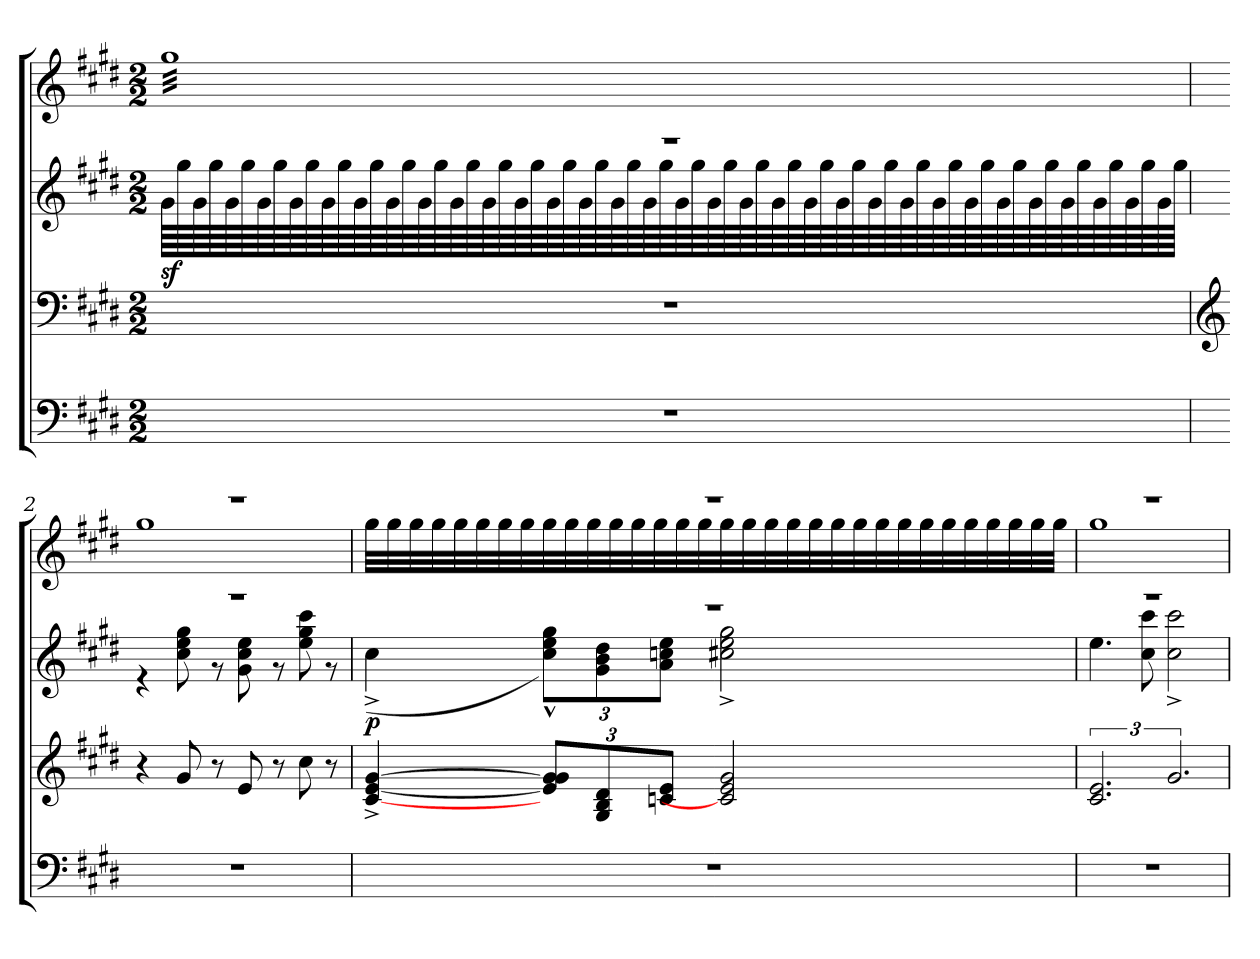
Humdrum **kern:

**kern	**kern	**kern	**dynam	**kern
*part3	*part2	*part2	*part2	*part1
*staff4	*staff3	*staff2	*staff2/3	*staff1
*clefF4	*clefF4	*clefG2	*	*clefG2
*k[f#c#g#d#]	*k[f#c#g#d#]	*k[f#c#g#d#]	*	*k[f#c#g#d#]
*M2/2	*M2/2	*M2/2	*	*M2/2
=1	=1	=1	=1	=1
*	*	*^	*	*
!	!	!	!	!LO:DY:a=2	!
*	*	*tremolo	*	*	*
*	*	*	*	*	*tremolo
1r	1r	1r	64g#LLLL	sf	32gg#LLL
.	.	.	64gg#	.	.
.	.	.	64g#	.	32gg#
.	.	.	64gg#	.	.
.	.	.	64g#	.	32gg#
.	.	.	64gg#	.	.
.	.	.	64g#	.	32gg#
.	.	.	64gg#	.	.
.	.	.	64g#	.	32gg#
.	.	.	64gg#	.	.
.	.	.	64g#	.	32gg#
.	.	.	64gg#	.	.
.	.	.	64g#	.	32gg#
.	.	.	64gg#	.	.
.	.	.	64g#	.	32gg#
.	.	.	64gg#	.	.
.	.	.	64g#	.	32gg#
.	.	.	64gg#	.	.
.	.	.	64g#	.	32gg#
.	.	.	64gg#	.	.
.	.	.	64g#	.	32gg#
.	.	.	64gg#	.	.
.	.	.	64g#	.	32gg#
.	.	.	64gg#	.	.
.	.	.	64g#	.	32gg#
.	.	.	64gg#	.	.
.	.	.	64g#	.	32gg#
.	.	.	64gg#	.	.
.	.	.	64g#	.	32gg#
.	.	.	64gg#	.	.
.	.	.	64g#	.	32gg#
.	.	.	64gg#	.	.
.	.	.	64g#	.	32gg#
.	.	.	64gg#	.	.
.	.	.	64g#	.	32gg#
.	.	.	64gg#	.	.
.	.	.	64g#	.	32gg#
.	.	.	64gg#	.	.
.	.	.	64g#	.	32gg#
.	.	.	64gg#	.	.
.	.	.	64g#	.	32gg#
.	.	.	64gg#	.	.
.	.	.	64g#	.	32gg#
.	.	.	64gg#	.	.
.	.	.	64g#	.	32gg#
.	.	.	64gg#	.	.
.	.	.	64g#	.	32gg#
.	.	.	64gg#	.	.
.	.	.	64g#	.	32gg#
.	.	.	64gg#	.	.
.	.	.	64g#	.	32gg#
.	.	.	64gg#	.	.
.	.	.	64g#	.	32gg#
.	.	.	64gg#	.	.
.	.	.	64g#	.	32gg#
.	.	.	64gg#	.	.
.	.	.	64g#	.	32gg#
.	.	.	64gg#	.	.
.	.	.	64g#	.	32gg#
.	.	.	64gg#	.	.
.	.	.	64g#	.	32gg#
.	.	.	64gg#	.	.
.	.	.	64g#	.	32gg#JJJ
*	*	*	*	*	*Xtremolo
.	.	.	64gg#JJJJ	.	.
*	*	*Xtremolo	*	*	*
=2	=2	=2	=2	=2	=2
*	*clefG2	*	*	*	*
*	*	*	*	*	*^
1r	4r	1r	4r	.	1r	1gg#
.	.	.	.	.	.	.
.	.	.	.	.	.	.
.	.	.	.	.	.	.
.	.	.	.	.	.	.
.	.	.	.	.	.	.
.	.	.	.	.	.	.
.	.	.	.	.	.	.
.	.	.	.	.	.	.
.	.	.	.	.	.	.
.	.	.	.	.	.	.
.	.	.	.	.	.	.
.	.	.	.	.	.	.
.	.	.	.	.	.	.
.	.	.	.	.	.	.
.	.	.	.	.	.	.
.	8g#/	.	8cc#\ 8ee\ 8gg#\	.	.	.
.	.	.	.	.	.	.
.	.	.	.	.	.	.
.	.	.	.	.	.	.
.	.	.	.	.	.	.
.	.	.	.	.	.	.
.	.	.	.	.	.	.
.	.	.	.	.	.	.
.	8r	.	8r	.	.	.
.	.	.	.	.	.	.
.	.	.	.	.	.	.
.	.	.	.	.	.	.
.	.	.	.	.	.	.
.	.	.	.	.	.	.
.	.	.	.	.	.	.
.	.	.	.	.	.	.
.	8e/	.	8g#\ 8cc#\ 8ee\	.	.	.
.	8r	.	8r	.	.	.
.	8cc#\	.	8ee\ 8gg#\ 8ccc#\	.	.	.
.	8r	.	8r	.	.	.
=3	=3	=3	=3	=3	=3	=3
!	!	!	!	!LO:DY:b	!	!
*	*	*	*	*	*tremolo	*
1r	[4c#/^ [4e/^ [4g#/^	1r	(>4cc#^\	p	1r	32gg#LLL
.	.	.	.	.	.	32gg#
.	.	.	.	.	.	32gg#
.	.	.	.	.	.	32gg#
.	.	.	.	.	.	32gg#
.	.	.	.	.	.	32gg#
.	.	.	.	.	.	32gg#
.	.	.	.	.	.	32gg#
*	*Xbrackettup	*	*Xbrackettup	*	*	*
.	12e/] 12g#/] 12g#/L	.	12cc#\^^ 12ee\^^ 12gg#\^^L)	.	.	32gg#
.	.	.	.	.	.	32gg#
.	.	.	.	.	.	32gg#
.	12G#/ 12B/ 12d#/	.	12g#\< 12b\< 12dd#\<	.	.	.
.	.	.	.	.	.	32gg#
.	.	.	.	.	.	32gg#
.	.	.	.	.	.	32gg#
.	12cn/ 12e/J	.	12a\ 12ccn\ 12ee\J	.	.	.
.	.	.	.	.	.	32gg#
.	.	.	.	.	.	32gg#
.	2c#/] 2e/ 2g#/	.	2cc#X\^ 2ee\^ 2gg#\^	.	.	32gg#
.	.	.	.	.	.	32gg#
.	.	.	.	.	.	32gg#
.	.	.	.	.	.	32gg#
.	.	.	.	.	.	32gg#
.	.	.	.	.	.	32gg#
.	.	.	.	.	.	32gg#
.	.	.	.	.	.	32gg#
.	.	.	.	.	.	32gg#
.	.	.	.	.	.	32gg#
.	.	.	.	.	.	32gg#
.	.	.	.	.	.	32gg#
.	.	.	.	.	.	32gg#
.	.	.	.	.	.	32gg#
.	.	.	.	.	.	32gg#
.	.	.	.	.	.	32gg#JJJ
*	*	*	*	*	*Xtremolo	*
=4	=4	=4	=4	=4	=4	=4
*	*brackettup	*	*	*	*	*
1r	3.c# 3.e	1r	4.ee\	.	1r	1gg#
.	.	.	8cc#\ 8ccc#\	.	.	.
.	3.g#	.	2cc#\^ 2ccc#\^	.	.	.
*	*	*v	*v	*	*	*
*	*	*	*	*v	*v
=	=	=	=	=
*-	*-	*-	*-	*-
